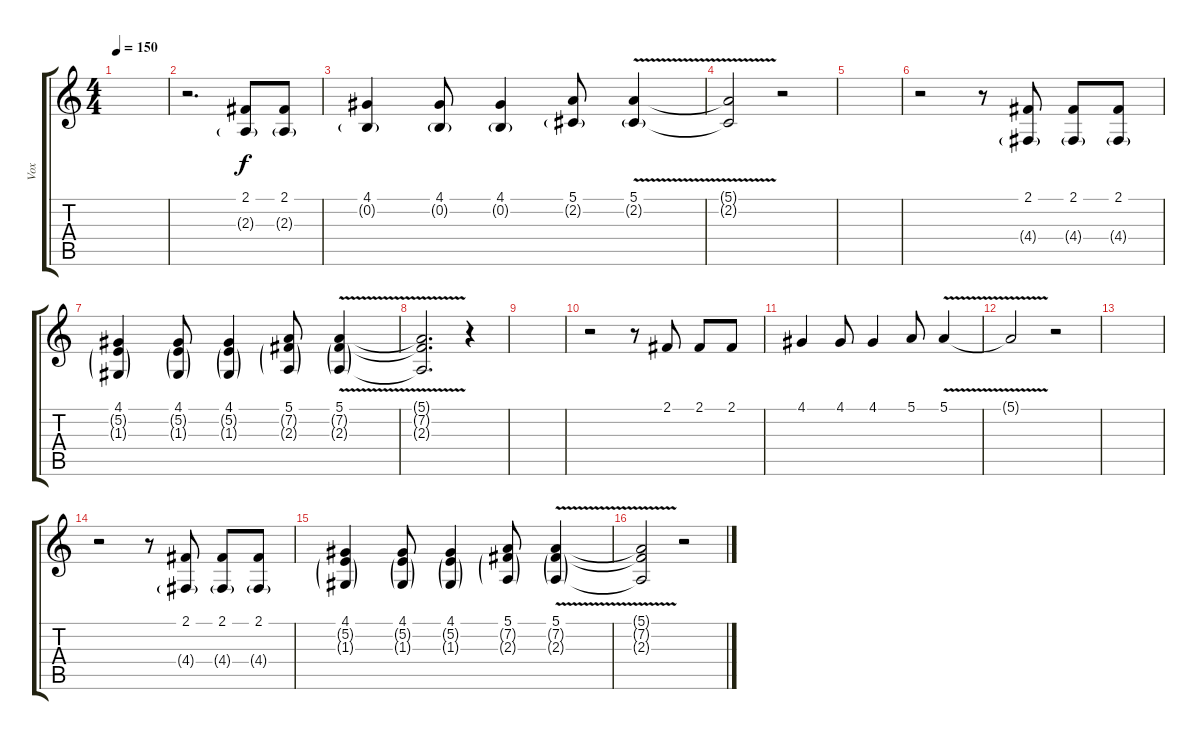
\track ("Vox" "Vox") {instrument lead1square}
\staff {score tabs}
\tuning (E4 B3 G3 D3 A2 E2) {hide}
\ts (4 4)
\tempo 150
\clef g2
\ks c
|
r.2{d} (2.1 2.3{g}).8 (2.1 2.3{g}).8 |
(4.1 0.2{g}).4 (4.1 0.2{g}).8 (4.1 0.2{g}).4 (5.1 2.2{g}).8 (5.1{v} 2.2{v g}).4 |
(5.1{t} 2.2{t}).2 r.2 |
|
r.2 r.8 (2.1 4.4{g}).8 (2.1 4.4{g}).8 (2.1 4.4{g}).8 |
(4.1 5.2{g} 1.3{g}).4 (4.1 5.2{g} 1.3{g}).8 (4.1 5.2{g} 1.3{g}).4 (5.1 7.2{g} 2.3{g}).8 (5.1 7.2{v g} 2.3{g}).4 |
(5.1{t} 7.2{t} 2.3{t}).2{d} r.4 |
|
r.2 r.8 2.1.8 2.1.8 2.1.8 |
4.1.4 4.1.8 4.1.4 5.1.8 5.1{v}.4 |
5.1{t}.2 r.2 |
|
r.2 r.8 (2.1 4.4{g}).8 (2.1 4.4{g}).8 (2.1 4.4{g}).8 |
(4.1 5.2{g} 1.3{g}).4 (4.1 5.2{g} 1.3{g}).8 (4.1 5.2{g} 1.3{g}).4 (5.1 7.2{g} 2.3{g}).8 (5.1 7.2{v g} 2.3{g}).4 |
(5.1{t} 7.2{t} 2.3{t}).2 r.2
